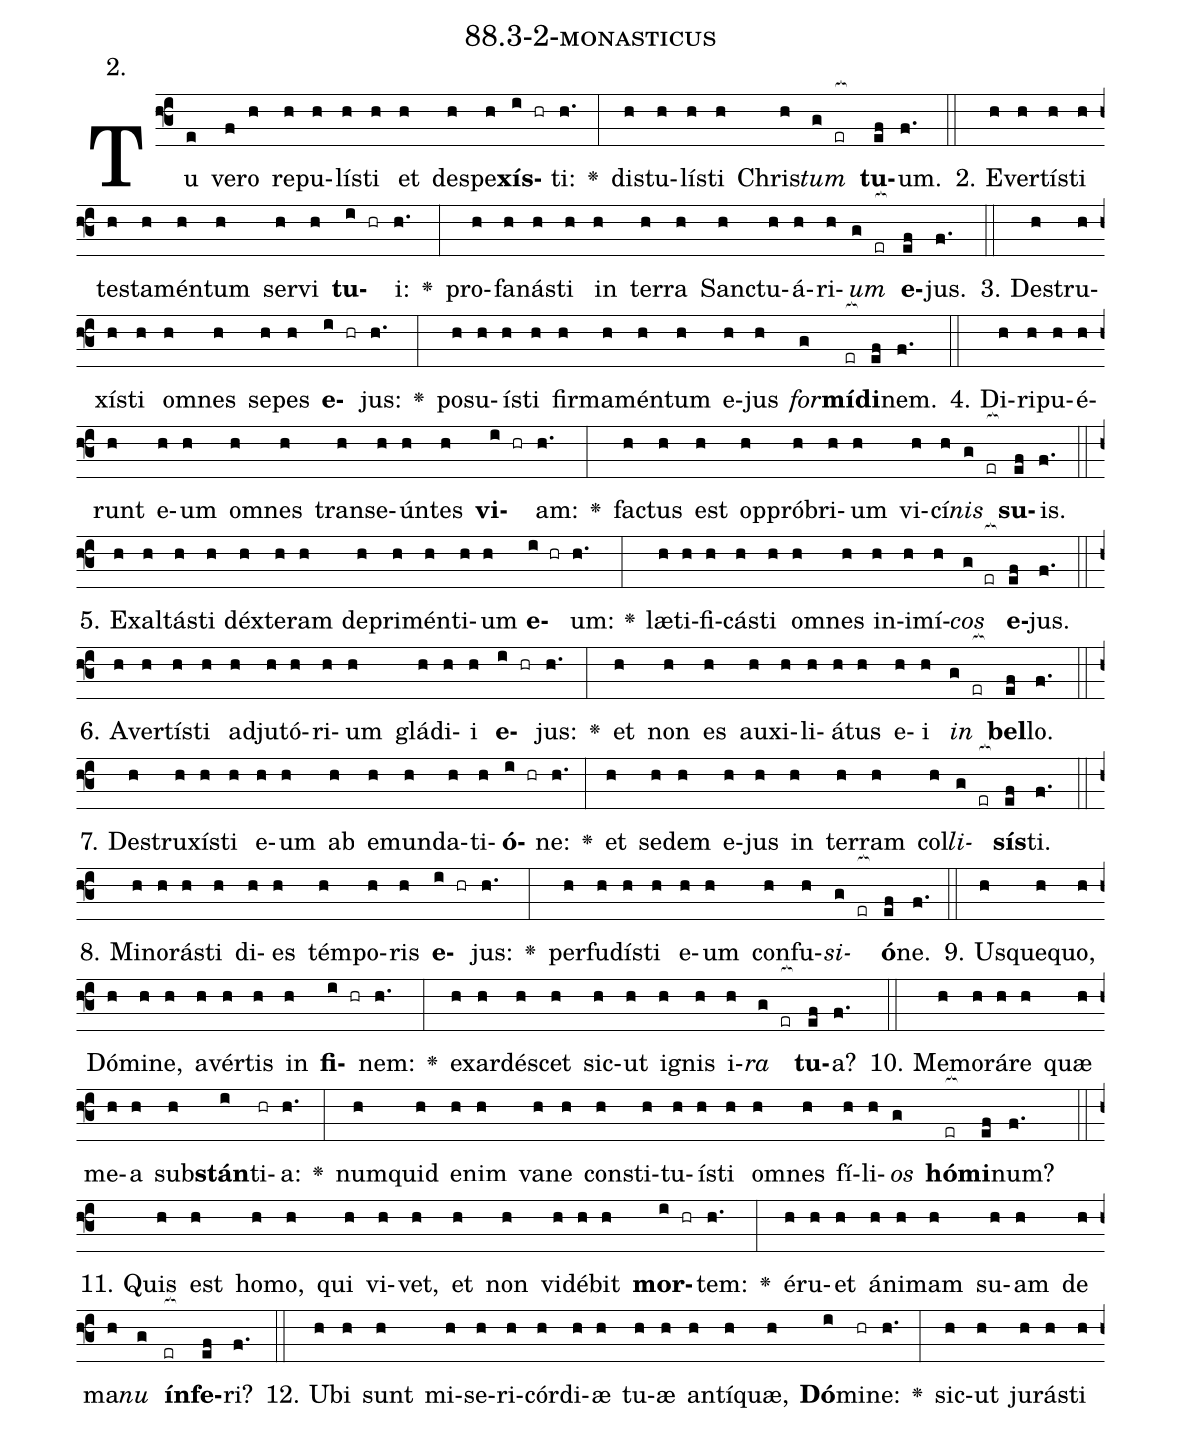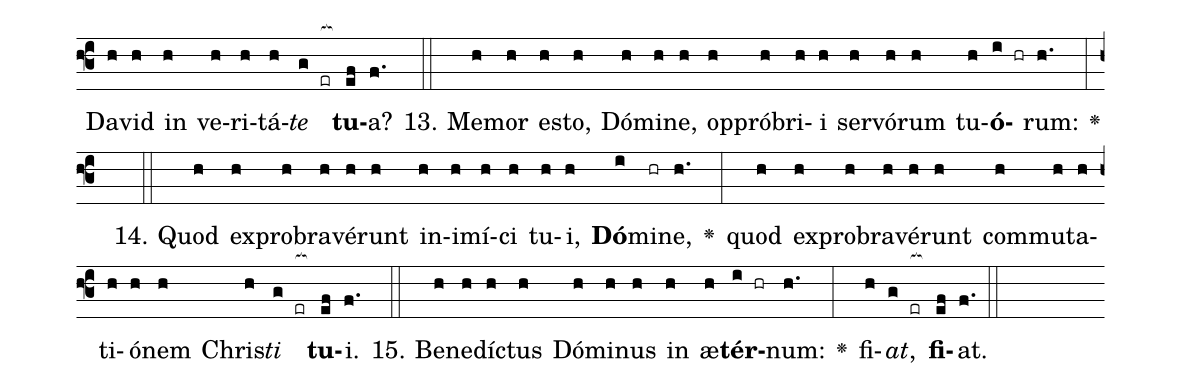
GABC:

name: 88.3-2-monasticus;
annotation: 2.;
%%
(f3)Tu(e) ve(f)ro(h) re(h)pu(h)lís(h)ti(h) et(h) de(h)spe(h)<b>xís</b>(i hr)ti:(h.) <v>\greheightstar</v>(:) dis(h)tu(h)lís(h)ti(h) Chris(h)<i>tum</i>(g er[ocb:1{]) <b>tu</b>(ef[ocb:0}])um.(f.) (::)
2. E(h)ver(h)tís(h)ti(h) tes(h)ta(h)mén(h)tum(h) ser(h)vi(h) <b>tu</b>(i hr)i:(h.) <v>\greheightstar</v>(:) pro(h)fa(h)nás(h)ti(h) in(h) ter(h)ra(h) Sanc(h)tu(h)á(h)ri(h)<i>um</i>(g er[ocb:1{]) <b>e</b>(ef[ocb:0}])jus.(f.) (::)
3. De(h)stru(h)xís(h)ti(h) om(h)nes(h) se(h)pes(h) <b>e</b>(i hr)jus:(h.) <v>\greheightstar</v>(:) po(h)su(h)ís(h)ti(h) fir(h)ma(h)mén(h)tum(h) e(h)jus(h) <i>for</i>(g)<b>mí</b>(er[ocb:1{])<b>di</b>(ef[ocb:0}])nem.(f.) (::)
4. Di(h)ri(h)pu(h)é(h)runt(h) e(h)um(h) om(h)nes(h) trans(h)e(h)ún(h)tes(h) <b>vi</b>(i hr)am:(h.) <v>\greheightstar</v>(:) fac(h)tus(h) est(h) op(h)pró(h)bri(h)um(h) vi(h)cí(h)<i>nis</i>(g er[ocb:1{]) <b>su</b>(ef[ocb:0}])is.(f.) (::)
5. Ex(h)al(h)tás(h)ti(h) déx(h)te(h)ram(h) de(h)pri(h)mén(h)ti(h)um(h) <b>e</b>(i hr)um:(h.) <v>\greheightstar</v>(:) læ(h)ti(h)fi(h)cás(h)ti(h) om(h)nes(h) in(h)i(h)mí(h)<i>cos</i>(g er[ocb:1{]) <b>e</b>(ef[ocb:0}])jus.(f.) (::)
6. A(h)ver(h)tís(h)ti(h) ad(h)ju(h)tó(h)ri(h)um(h) glá(h)di(h)i(h) <b>e</b>(i hr)jus:(h.) <v>\greheightstar</v>(:) et(h) non(h) es(h) au(h)xi(h)li(h)á(h)tus(h) e(h)i(h) <i>in</i>(g er[ocb:1{]) <b>bel</b>(ef[ocb:0}])lo.(f.) (::)
7. De(h)stru(h)xís(h)ti(h) e(h)um(h) ab(h) e(h)mun(h)da(h)ti(h)<b>ó</b>(i hr)ne:(h.) <v>\greheightstar</v>(:) et(h) se(h)dem(h) e(h)jus(h) in(h) ter(h)ram(h) col(h)<i>li</i>(g er[ocb:1{])<b>sís</b>(ef[ocb:0}])ti.(f.) (::)
8. Mi(h)no(h)rás(h)ti(h) di(h)es(h) tém(h)po(h)ris(h) <b>e</b>(i hr)jus:(h.) <v>\greheightstar</v>(:) per(h)fu(h)dís(h)ti(h) e(h)um(h) con(h)fu(h)<i>si</i>(g er[ocb:1{])<b>ó</b>(ef[ocb:0}])ne.(f.) (::)
9. Us(h)que(h)quo,(h) Dó(h)mi(h)ne,(h) a(h)vér(h)tis(h) in(h) <b>fi</b>(i hr)nem:(h.) <v>\greheightstar</v>(:) ex(h)ar(h)dé(h)scet(h) sic(h)ut(h) i(h)gnis(h) i(h)<i>ra</i>(g er[ocb:1{]) <b>tu</b>(ef[ocb:0}])a?(f.) (::)
10. Me(h)mo(h)rá(h)re(h) quæ(h) me(h)a(h) sub(h)<b>stán</b>(i)ti(hr)a:(h.) <v>\greheightstar</v>(:) num(h)quid(h) e(h)nim(h) va(h)ne(h) con(h)sti(h)tu(h)ís(h)ti(h) om(h)nes(h) fí(h)li(h)<i>os</i>(g) <b>hó</b>(er[ocb:1{])<b>mi</b>(ef[ocb:0}])num?(f.) (::)
11. Quis(h) est(h) ho(h)mo,(h) qui(h) vi(h)vet,(h) et(h) non(h) vi(h)dé(h)bit(h) <b>mor</b>(i hr)tem:(h.) <v>\greheightstar</v>(:) é(h)ru(h)et(h) á(h)ni(h)mam(h) su(h)am(h) de(h) ma(h)<i>nu</i>(g) <b>ín</b>(er[ocb:1{])<b>fe</b>(ef[ocb:0}])ri?(f.) (::)
12. U(h)bi(h) sunt(h) mi(h)se(h)ri(h)cór(h)di(h)æ(h) tu(h)æ(h) an(h)tí(h)quæ,(h) <b>Dó</b>(i)mi(hr)ne:(h.) <v>\greheightstar</v>(:) sic(h)ut(h) ju(h)rás(h)ti(h) Da(h)vid(h) in(h) ve(h)ri(h)tá(h)<i>te</i>(g er[ocb:1{]) <b>tu</b>(ef[ocb:0}])a?(f.) (::)
13. Me(h)mor(h) es(h)to,(h) Dó(h)mi(h)ne,(h) op(h)pró(h)bri(h)i(h) ser(h)vó(h)rum(h) tu(h)<b>ó</b>(i hr)rum:(h.) <v>\greheightstar</v>(:)  (::)
14. Quod(h) ex(h)pro(h)bra(h)vé(h)runt(h) in(h)i(h)mí(h)ci(h) tu(h)i,(h) <b>Dó</b>(i)mi(hr)ne,(h.) <v>\greheightstar</v>(:) quod(h) ex(h)pro(h)bra(h)vé(h)runt(h) com(h)mu(h)ta(h)ti(h)ó(h)nem(h) Chris(h)<i>ti</i>(g er[ocb:1{]) <b>tu</b>(ef[ocb:0}])i.(f.) (::)
15. Be(h)ne(h)díc(h)tus(h) Dó(h)mi(h)nus(h) in(h) æ(h)<b>tér</b>(i hr)num:(h.) <v>\greheightstar</v>(:) fi(h)<i>at</i>,(g er[ocb:1{]) <b>fi</b>(ef[ocb:0}])at.(f.) (::)
